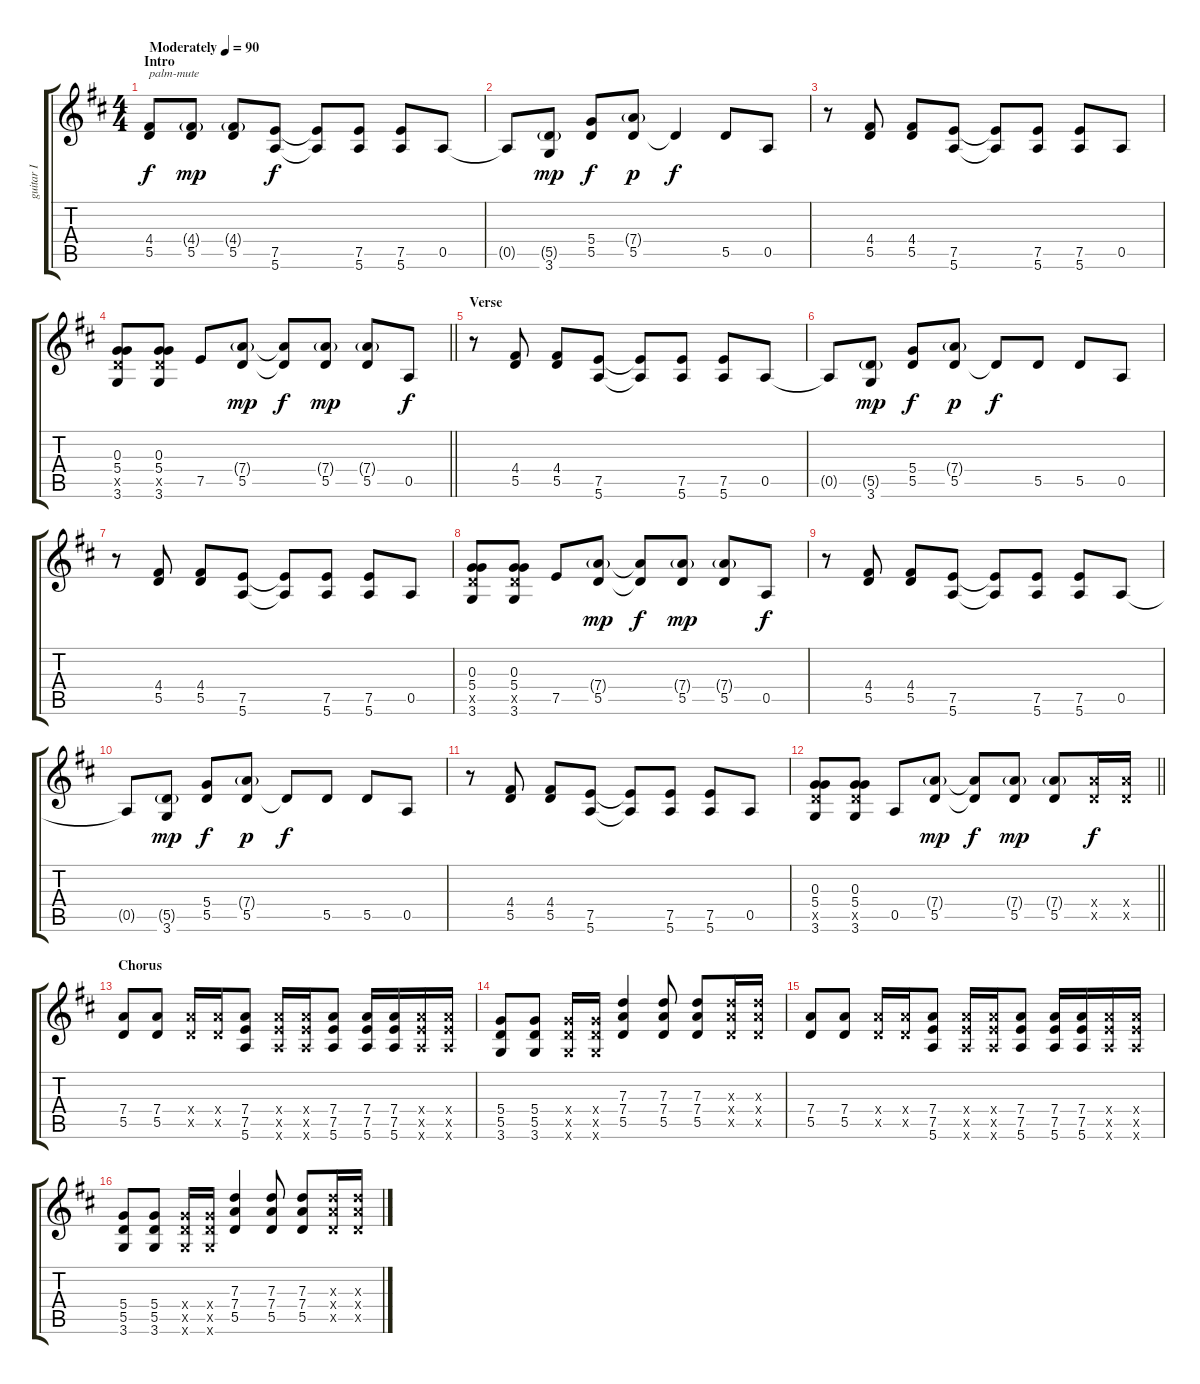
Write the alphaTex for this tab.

\track ("guitar I" "guitar I") {instrument electricguitarclean}
\staff {score tabs}
\tuning (E4 B3 G3 D3 A2 E2) {hide}
\ts (4 4)
\section ("" "Intro")
\tempo (90 "Moderately")
\clef g2
\ks d
(4.4 5.5).8{txt "palm-mute" dy f instrument electricguitarclean} (4.4{g} 5.5).8{dy mp} (4.4{g} 5.5).8 (7.5 5.6).8{dy f} (7.5{t} 5.6{t}).8 (7.5 5.6).8 (7.5 5.6).8 0.5.8 |
0.5{t}.8 (5.5{g} 3.6).8{dy mp} (5.4 5.5).8{dy f} (7.4{g} 5.5).8{dy p} 5.5{t}.4{dy f} 5.5.8 0.5.8 |
r.8 (4.4 5.5).8 (4.4 5.5).8 (7.5 5.6).8 (7.5{t} 5.6{t}).8 (7.5 5.6).8 (7.5 5.6).8 0.5.8 |
\barLineRight lightlight
(0.3 5.4 5.5{x} 3.6).8 (0.3 5.4 5.5{x} 3.6).8 7.5.8 (7.4{g} 5.5).8{dy mp} (7.4{t} 5.5{t}).8{dy f} (7.4{g} 5.5).8{dy mp} (7.4{g} 5.5).8 0.5.8{dy f} |
\section ("" "Verse")
r.8 (4.4 5.5).8 (4.4 5.5).8 (7.5 5.6).8 (7.5{t} 5.6{t}).8 (7.5 5.6).8 (7.5 5.6).8 0.5.8 |
0.5{t}.8 (5.5{g} 3.6).8{dy mp} (5.4 5.5).8{dy f} (7.4{g} 5.5).8{dy p} 5.5{t}.8{dy f} 5.5.8 5.5.8 0.5.8 |
r.8 (4.4 5.5).8 (4.4 5.5).8 (7.5 5.6).8 (7.5{t} 5.6{t}).8 (7.5 5.6).8 (7.5 5.6).8 0.5.8 |
(0.3 5.4 5.5{x} 3.6).8 (0.3 5.4 5.5{x} 3.6).8 7.5.8 (7.4{g} 5.5).8{dy mp} (7.4{t} 5.5{t}).8{dy f} (7.4{g} 5.5).8{dy mp} (7.4{g} 5.5).8 0.5.8{dy f} |
r.8 (4.4 5.5).8 (4.4 5.5).8 (7.5 5.6).8 (7.5{t} 5.6{t}).8 (7.5 5.6).8 (7.5 5.6).8 0.5.8 |
0.5{t}.8 (5.5{g} 3.6).8{dy mp} (5.4 5.5).8{dy f} (7.4{g} 5.5).8{dy p} 5.5{t}.8{dy f} 5.5.8 5.5.8 0.5.8 |
r.8 (4.4 5.5).8 (4.4 5.5).8 (7.5 5.6).8 (7.5{t} 5.6{t}).8 (7.5 5.6).8 (7.5 5.6).8 0.5.8 |
\barLineRight lightlight
(0.3 5.4 5.5{x} 3.6).8 (0.3 5.4 5.5{x} 3.6).8 0.5.8 (7.4{g} 5.5).8{dy mp instrument overdrivenguitar} (7.4{t} 5.5{t}).8{dy f} (7.4{g} 5.5).8{dy mp} (7.4{g} 5.5).8 (7.4{x} 5.5{x}).16{dy f} (7.4{x} 5.5{x}).16 |
\section ("" "Chorus")
(7.4 5.5).8 (7.4 5.5).8 (7.4{x} 5.5{x}).16 (7.4{x} 5.5{x}).16 (7.4 7.5 5.6).8 (7.4{x} 7.5{x} 5.6{x}).16 (7.4{x} 7.5{x} 5.6{x}).16 (7.4 7.5 5.6).8 (7.4 7.5 5.6).16 (7.4 7.5 5.6).16 (7.4{x} 7.5{x} 5.6{x}).16 (7.4{x} 7.5{x} 5.6{x}).16 |
(5.4 5.5 3.6).8 (5.4 5.5 3.6).8 (5.4{x} 5.5{x} 3.6{x}).16 (5.4{x} 5.5{x} 3.6{x}).16 (7.3 7.4 5.5).4 (7.3 7.4 5.5).8 (7.3 7.4 5.5).8 (7.3{x} 7.4{x} 5.5{x}).16 (7.3{x} 7.4{x} 5.5{x}).16 |
(7.4 5.5).8 (7.4 5.5).8 (7.4{x} 5.5{x}).16 (7.4{x} 5.5{x}).16 (7.4 7.5 5.6).8 (7.4{x} 7.5{x} 5.6{x}).16 (7.4{x} 7.5{x} 5.6{x}).16 (7.4 7.5 5.6).8 (7.4 7.5 5.6).16 (7.4 7.5 5.6).16 (7.4{x} 7.5{x} 5.6{x}).16 (7.4{x} 7.5{x} 5.6{x}).16 |
(5.4 5.5 3.6).8 (5.4 5.5 3.6).8 (5.4{x} 5.5{x} 3.6{x}).16 (5.4{x} 5.5{x} 3.6{x}).16 (7.3 7.4 5.5).4 (7.3 7.4 5.5).8 (7.3 7.4 5.5).8 (7.3{x} 7.4{x} 5.5{x}).16 (7.3{x} 7.4{x} 5.5{x}).16
